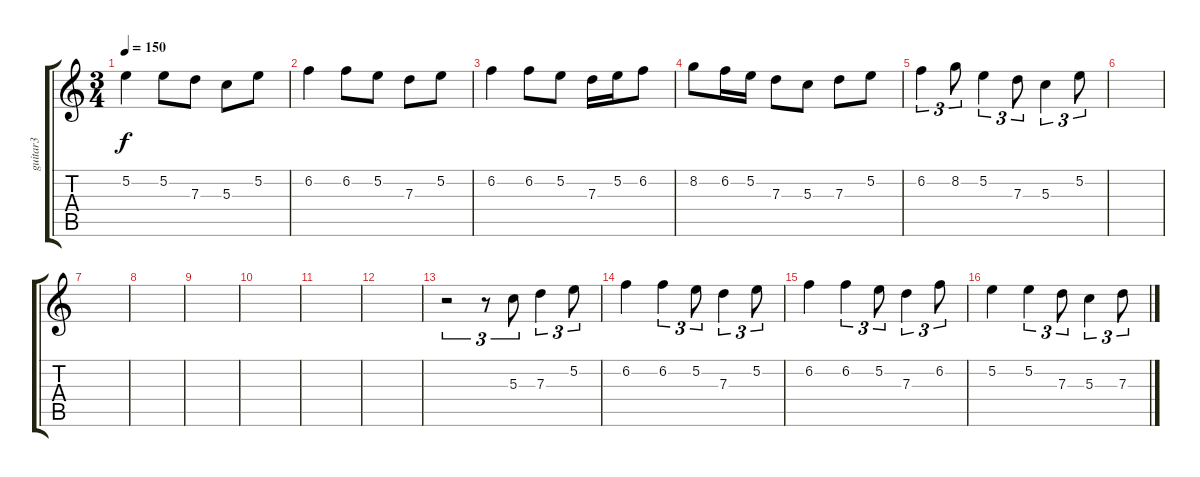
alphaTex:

\track ("guitar3" "guitar3") {instrument distortionguitar}
\staff {score tabs}
\tuning (E4 B3 G3 D3 A2 D2) {hide}
\ts (3 4)
\tempo 150
\clef g2
\ks c
5.2.4{dy f} 5.2.8 7.3.8 5.3.8 5.2.8 |
6.2.4 6.2.8 5.2.8 7.3.8 5.2.8 |
6.2.4 6.2.8 5.2.8 7.3.16 5.2.16 6.2.8 |
8.2.8 6.2.16 5.2.16 7.3.8 5.3.8 7.3.8 5.2.8 |
6.2.4{tu (3 2)} 8.2.8{tu (3 2)} 5.2.4{tu (3 2)} 7.3.8{tu (3 2)} 5.3.4{tu (3 2)} 5.2.8{tu (3 2)} |
|
|
|
|
|
|
|
r.2{tu (3 2)} r.8{tu (3 2)} 5.3.8{tu (3 2)} 7.3.4{tu (3 2)} 5.2.8{tu (3 2)} |
6.2.4 6.2.4{tu (3 2)} 5.2.8{tu (3 2)} 7.3.4{tu (3 2)} 5.2.8{tu (3 2)} |
6.2.4 6.2.4{tu (3 2)} 5.2.8{tu (3 2)} 7.3.4{tu (3 2)} 6.2.8{tu (3 2)} |
5.2.4 5.2.4{tu (3 2)} 7.3.8{tu (3 2)} 5.3.4{tu (3 2)} 7.3.8{tu (3 2)}
